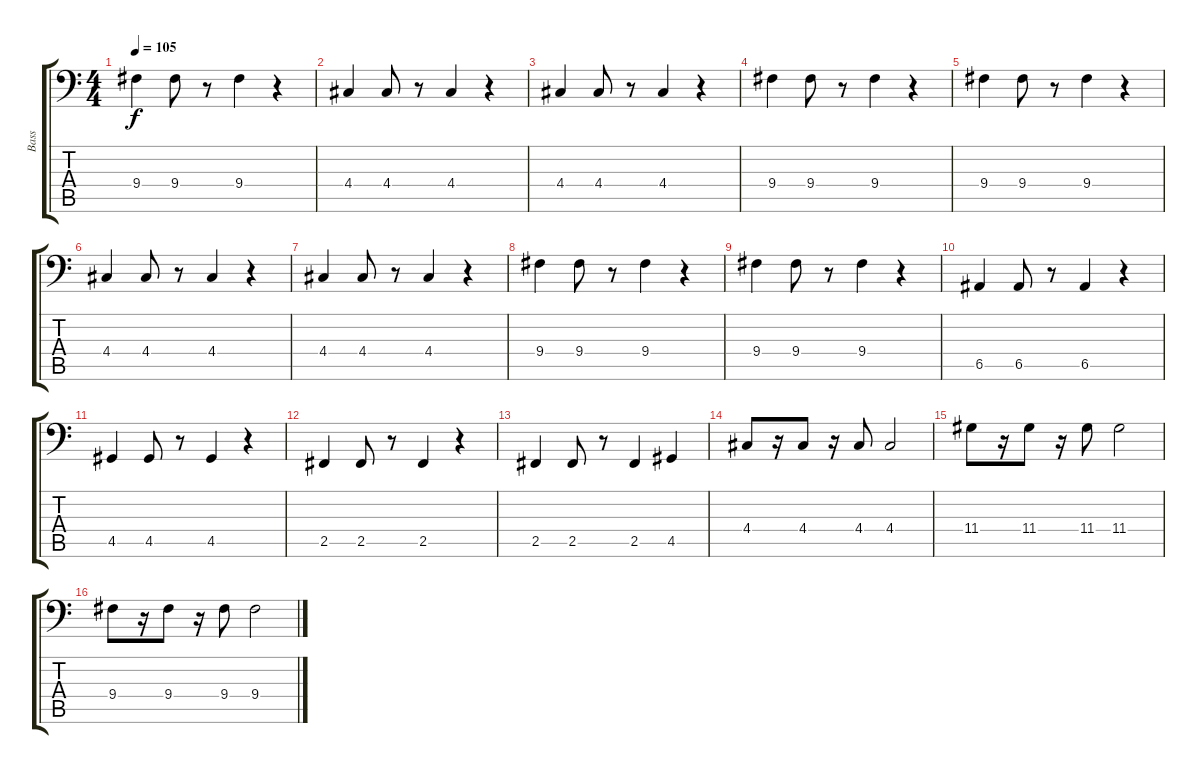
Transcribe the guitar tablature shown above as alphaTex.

\track ("Bass" "Bass") {instrument electricbassfinger}
\staff {score tabs}
\tuning (C3 G2 D2 A1 E1 B0) {hide}
\ts (4 4)
\tempo 105
\clef f4
\ks c
9.4.4{dy f} 9.4.8 r.8 9.4.4 r.4 |
4.4.4 4.4.8 r.8 4.4.4 r.4 |
4.4.4 4.4.8 r.8 4.4.4 r.4 |
9.4.4 9.4.8 r.8 9.4.4 r.4 |
9.4.4 9.4.8 r.8 9.4.4 r.4 |
4.4.4 4.4.8 r.8 4.4.4 r.4 |
4.4.4 4.4.8 r.8 4.4.4 r.4 |
9.4.4 9.4.8 r.8 9.4.4 r.4 |
9.4.4 9.4.8 r.8 9.4.4 r.4 |
6.5.4 6.5.8 r.8 6.5.4 r.4 |
4.5.4 4.5.8 r.8 4.5.4 r.4 |
2.5.4 2.5.8 r.8 2.5.4 r.4 |
2.5.4 2.5.8 r.8 2.5.4 4.5.4 |
4.4.8 r.16 4.4.8 r.16 4.4.8 4.4.2 |
11.4.8 r.16 11.4.8 r.16 11.4.8 11.4.2 |
9.4.8 r.16 9.4.8 r.16 9.4.8 9.4.2
